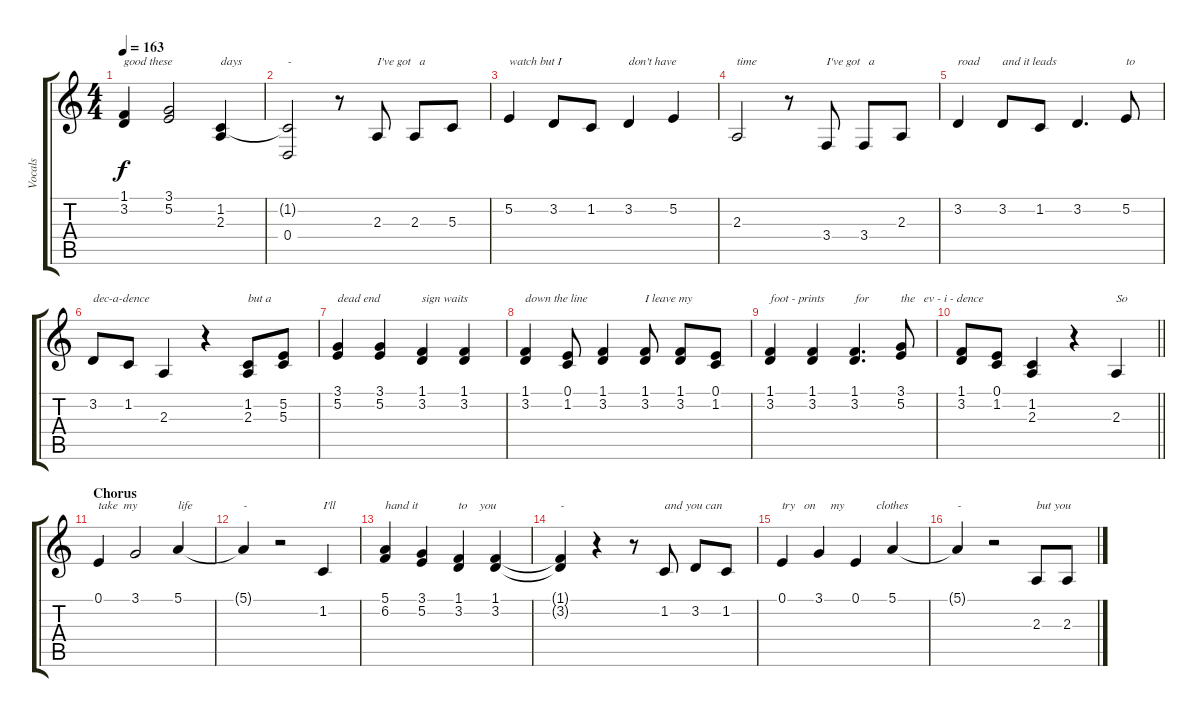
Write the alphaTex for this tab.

\track ("Vocals" "Vocals") {instrument synthvoice}
\staff {score tabs}
\tuning (E4 B3 G3 D3 A2 E2) {hide}
\ts (4 4)
\tempo 163
\clef g2
\ks c
(1.1 3.2).4{txt "good these" dy f} (3.1 5.2).2 (1.2 2.3).4{txt "days"} |
(1.2{t} 0.4).2{txt "-"} r.8 2.3.8{txt "I've got   a"} 2.3.8 5.3.8 |
5.2.4{txt "watch but I"} 3.2.8 1.2.8 3.2.4{txt "don't have"} 5.2.4 |
2.3.2{txt "time"} r.8 3.4.8{txt "I've got   a"} 3.4.8 2.3.8 |
3.2.4{txt "road"} 3.2.8{txt "and it leads"} 1.2.8 3.2.4{d} 5.2.8{txt "to"} |
3.2.8{txt "dec-a-dence"} 1.2.8 2.3.4 r.4 (1.2 2.3).8{txt "but a"} (5.2 5.3).8 |
(3.1 5.2).4{txt "dead end"} (3.1 5.2).4 (1.1 3.2).4{txt "sign waits"} (1.1 3.2).4 |
(1.1 3.2).4{txt "down the line"} (0.1 1.2).8 (1.1 3.2).4 (1.1 3.2).8{txt "I leave my"} (1.1 3.2).8 (0.1 1.2).8 |
(1.1 3.2).4{txt "foot - prints"} (1.1 3.2).4 (1.1 3.2).4{d txt "for"} (3.1 5.2).8{txt "the   ev - i - dence"} |
\barLineRight lightlight
(1.1 3.2).8 (0.1 1.2).8 (1.2 2.3).4 r.4 2.3.4{txt "So"} |
\section ("" "Chorus")
0.1.4{txt "take  my"} 3.1.2 5.1.4{txt "life"} |
5.1{t}.4{txt "-"} r.2 1.2.4{txt "I'll"} |
(5.1 6.2).4{txt "hand it"} (3.1 5.2).4 (1.1 3.2).4{txt "to    you"} (1.1 3.2).4 |
(1.1{t} 3.2{t}).4{txt "-"} r.4 r.8 1.2.8{txt "and you can"} 3.2.8 1.2.8 |
0.1.4{txt "try   on     my"} 3.1.4 0.1.4{txt "       clothes"} 5.1.4 |
5.1{t}.4{txt "-"} r.2 2.3.8{txt "but you"} 2.3.8
